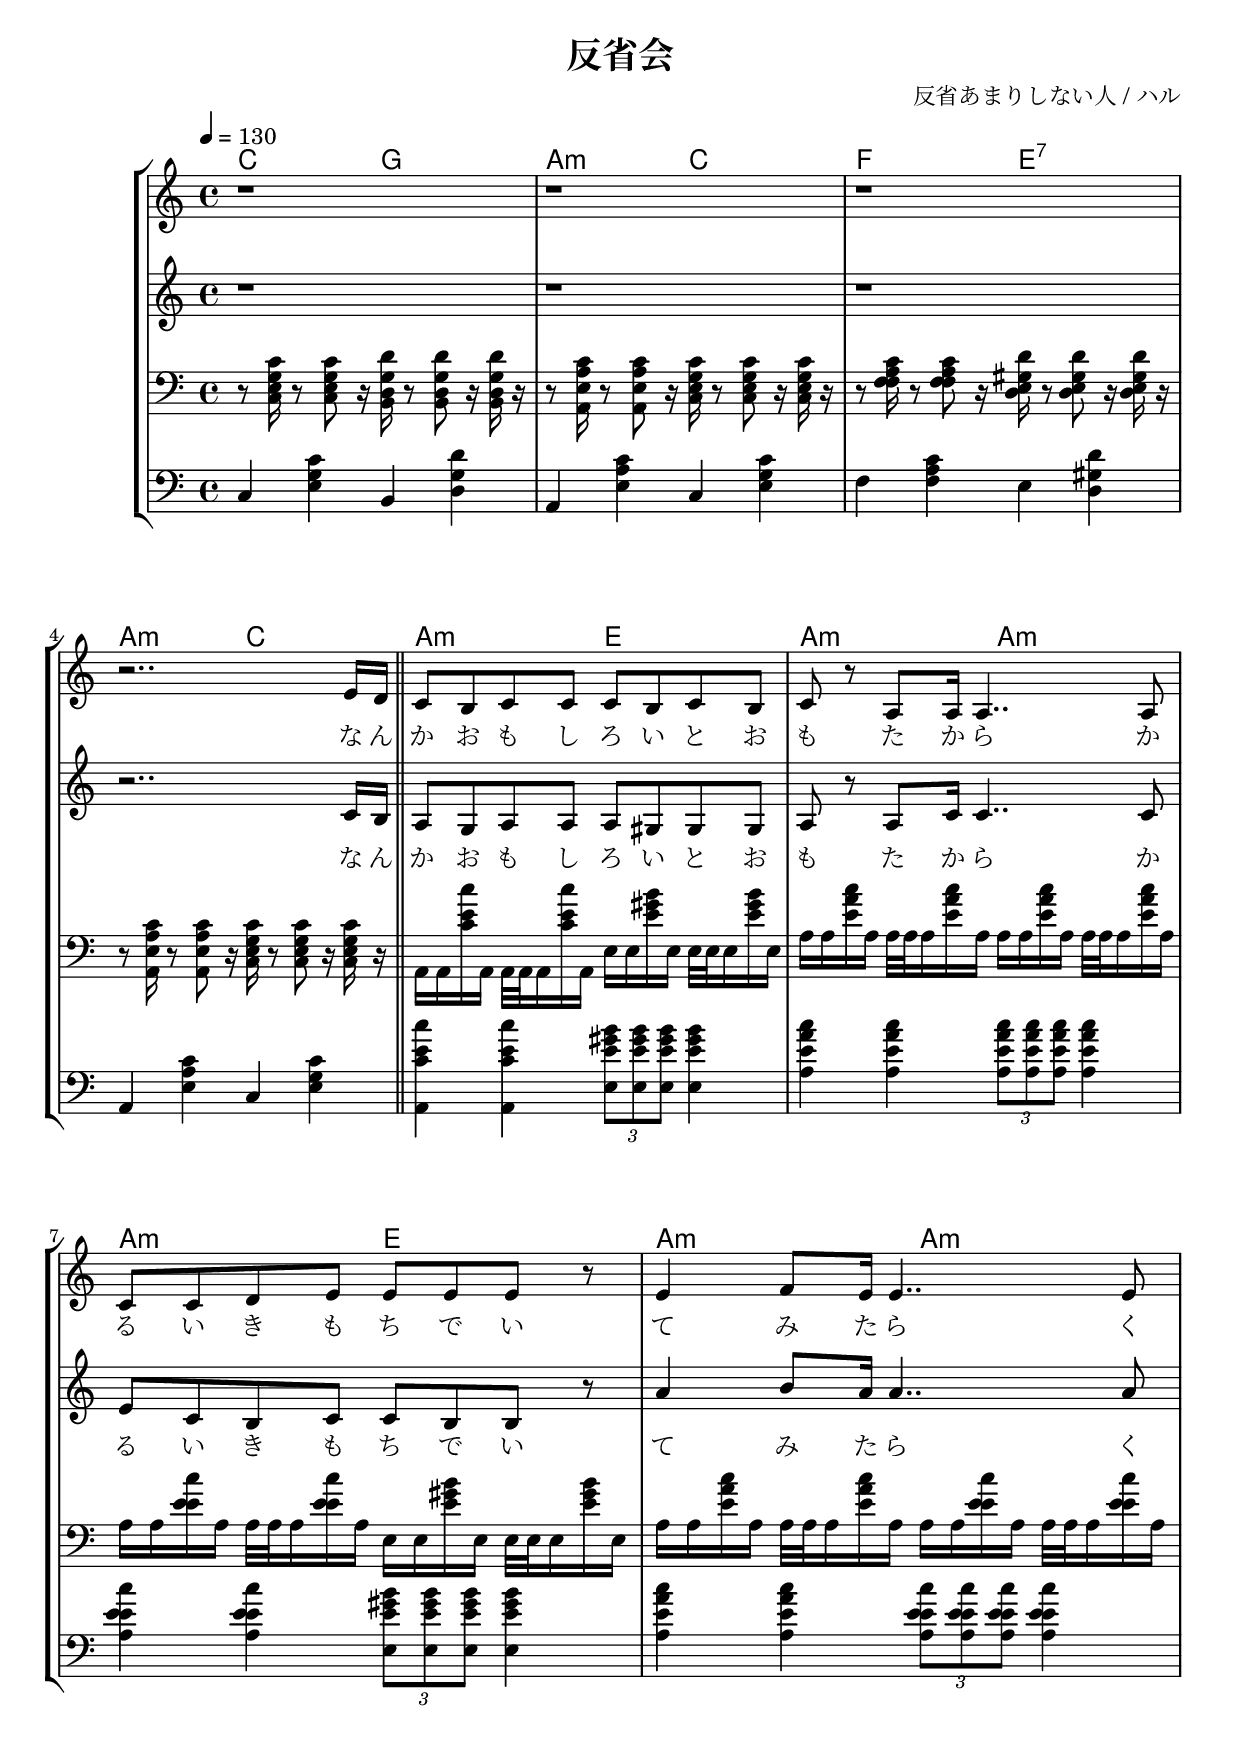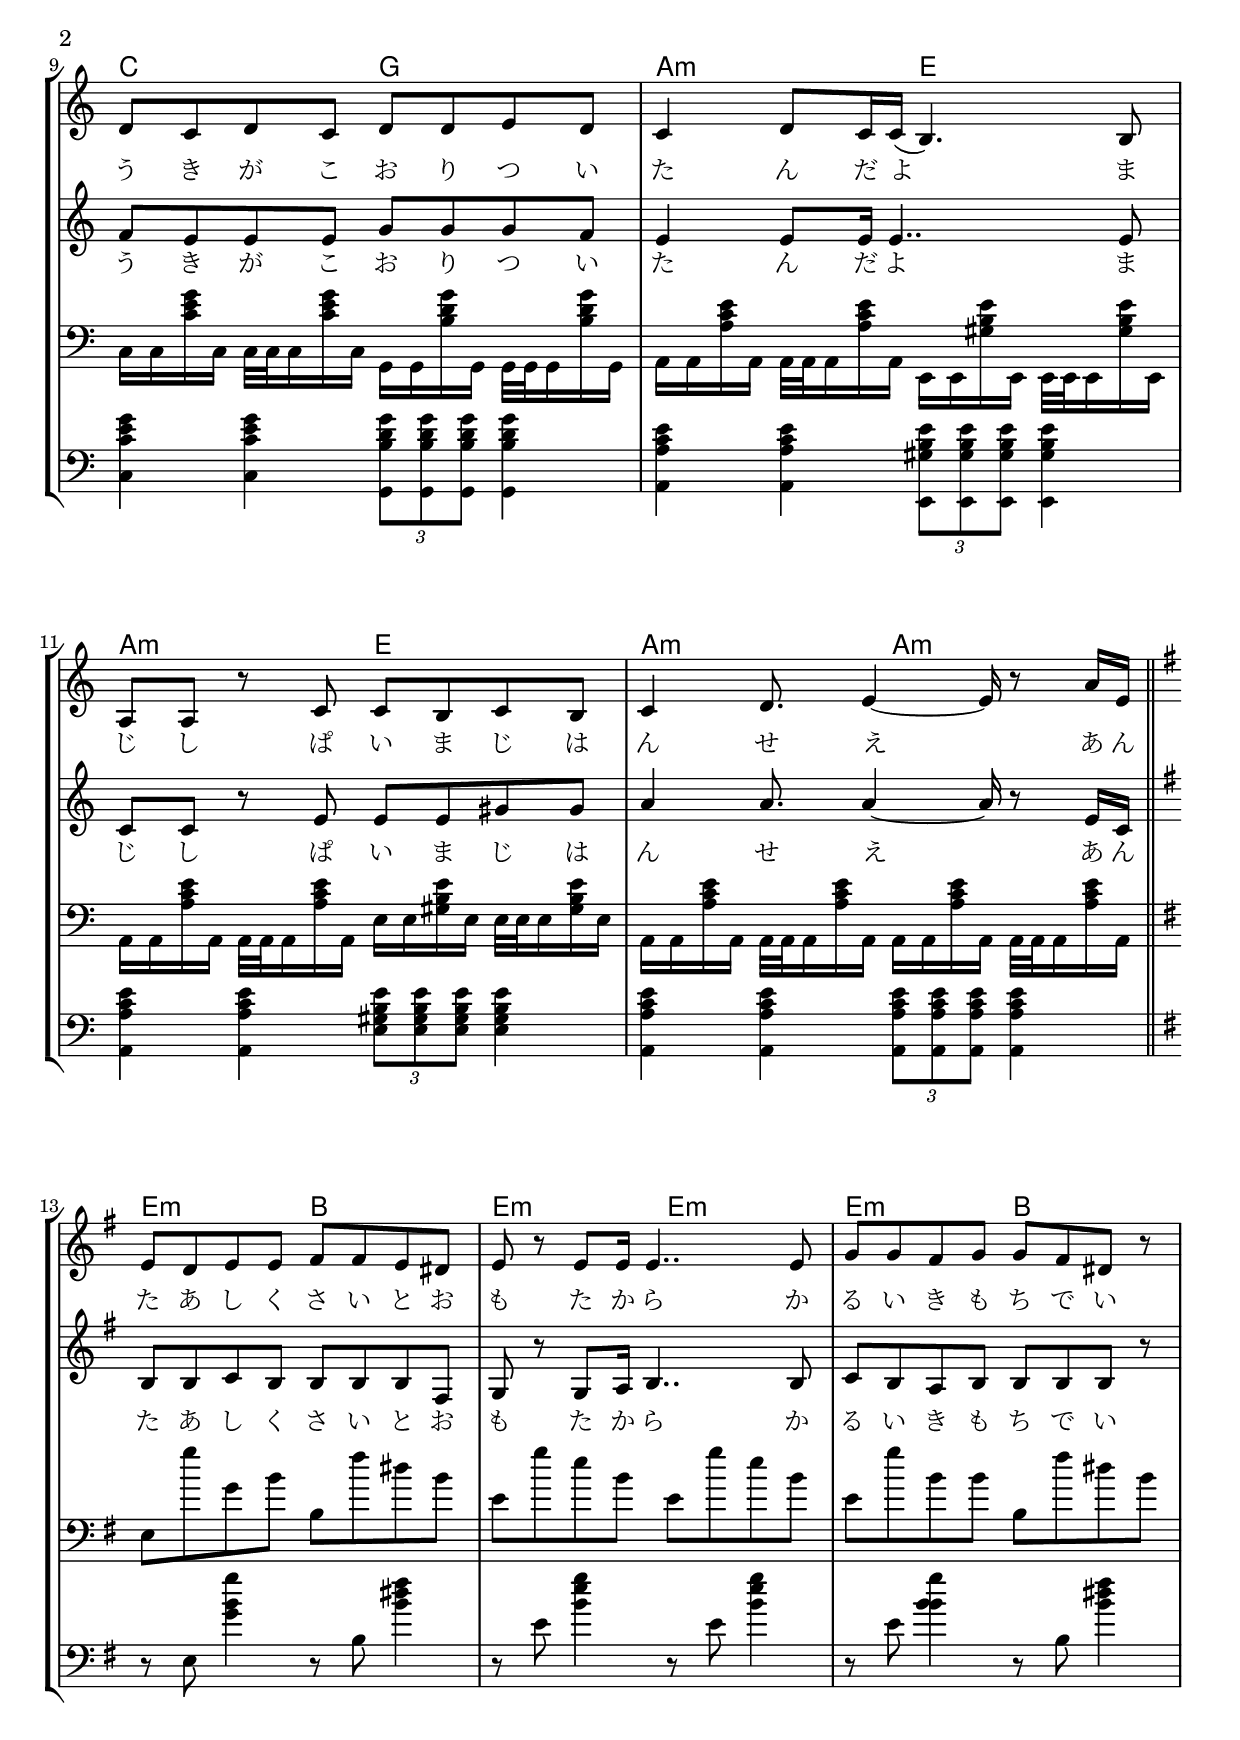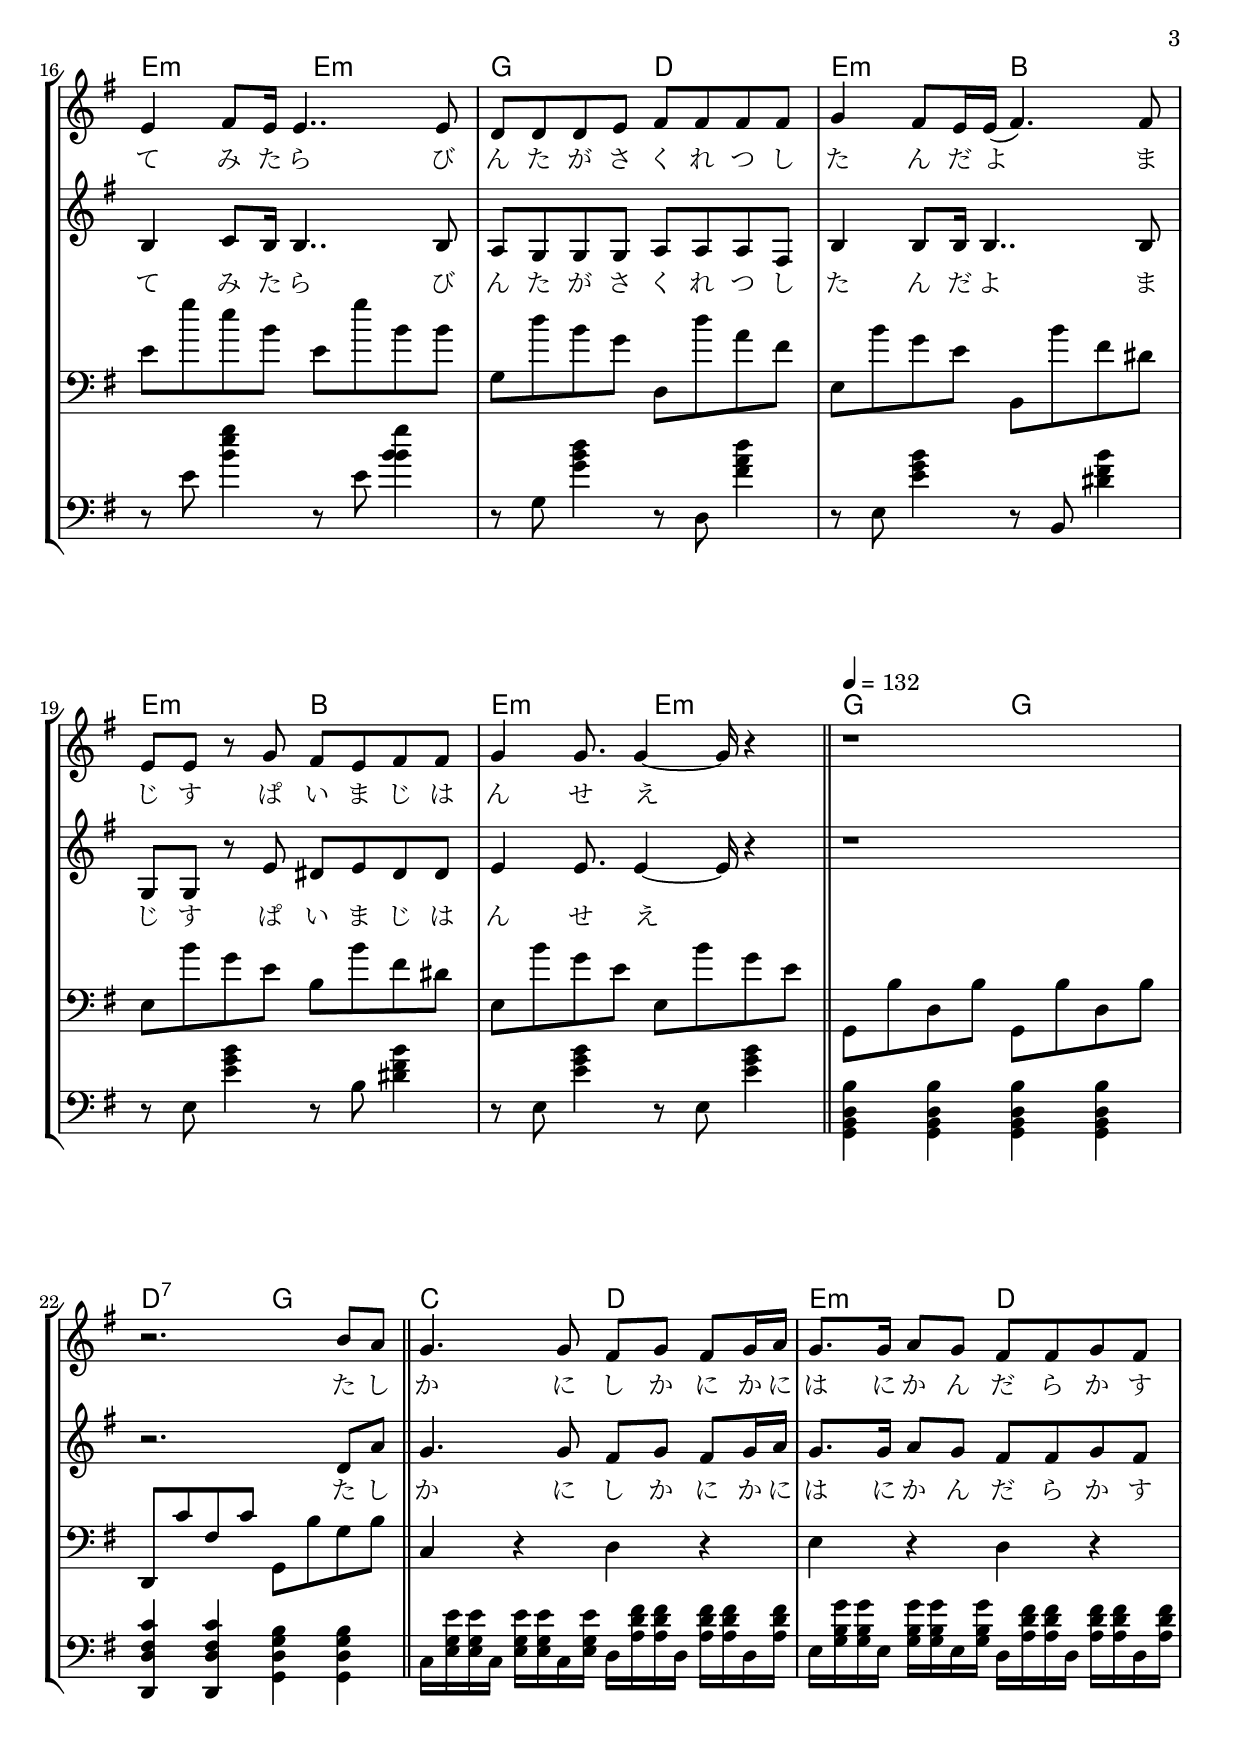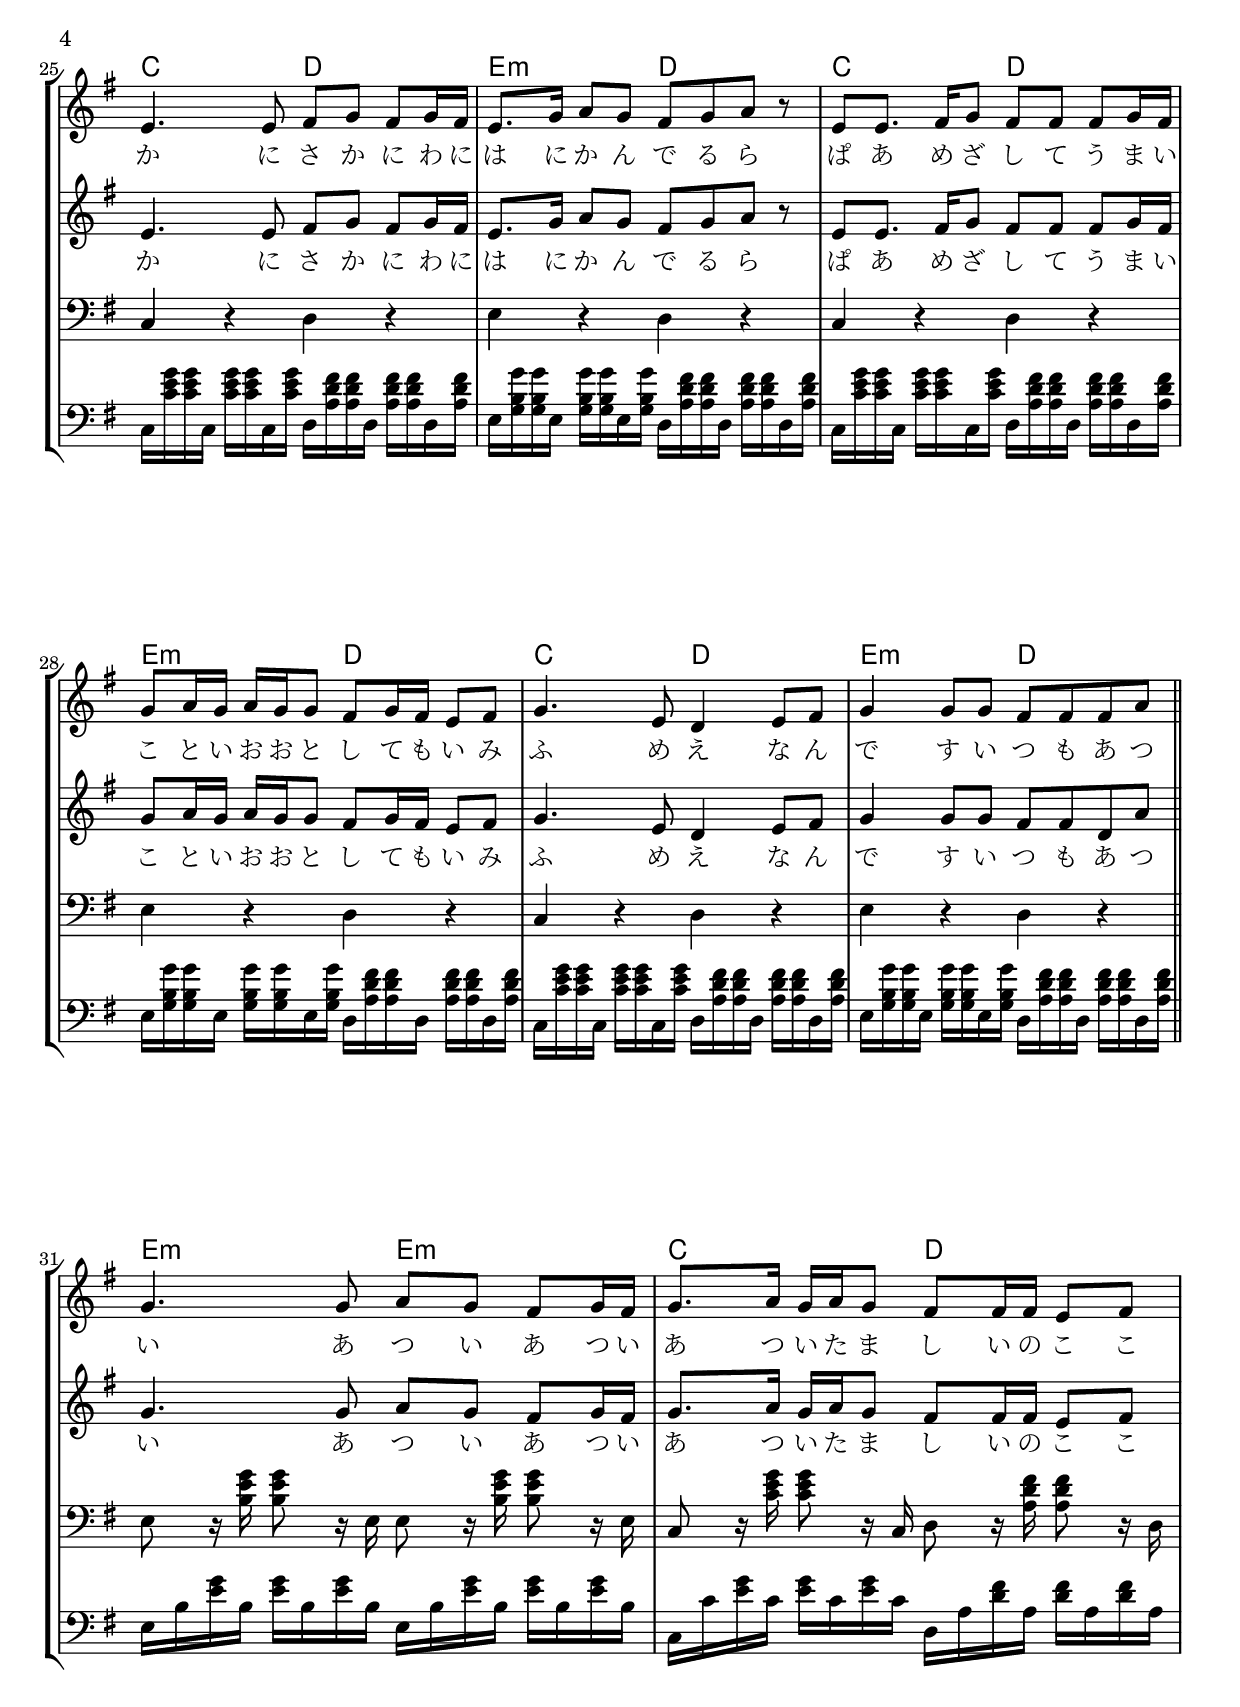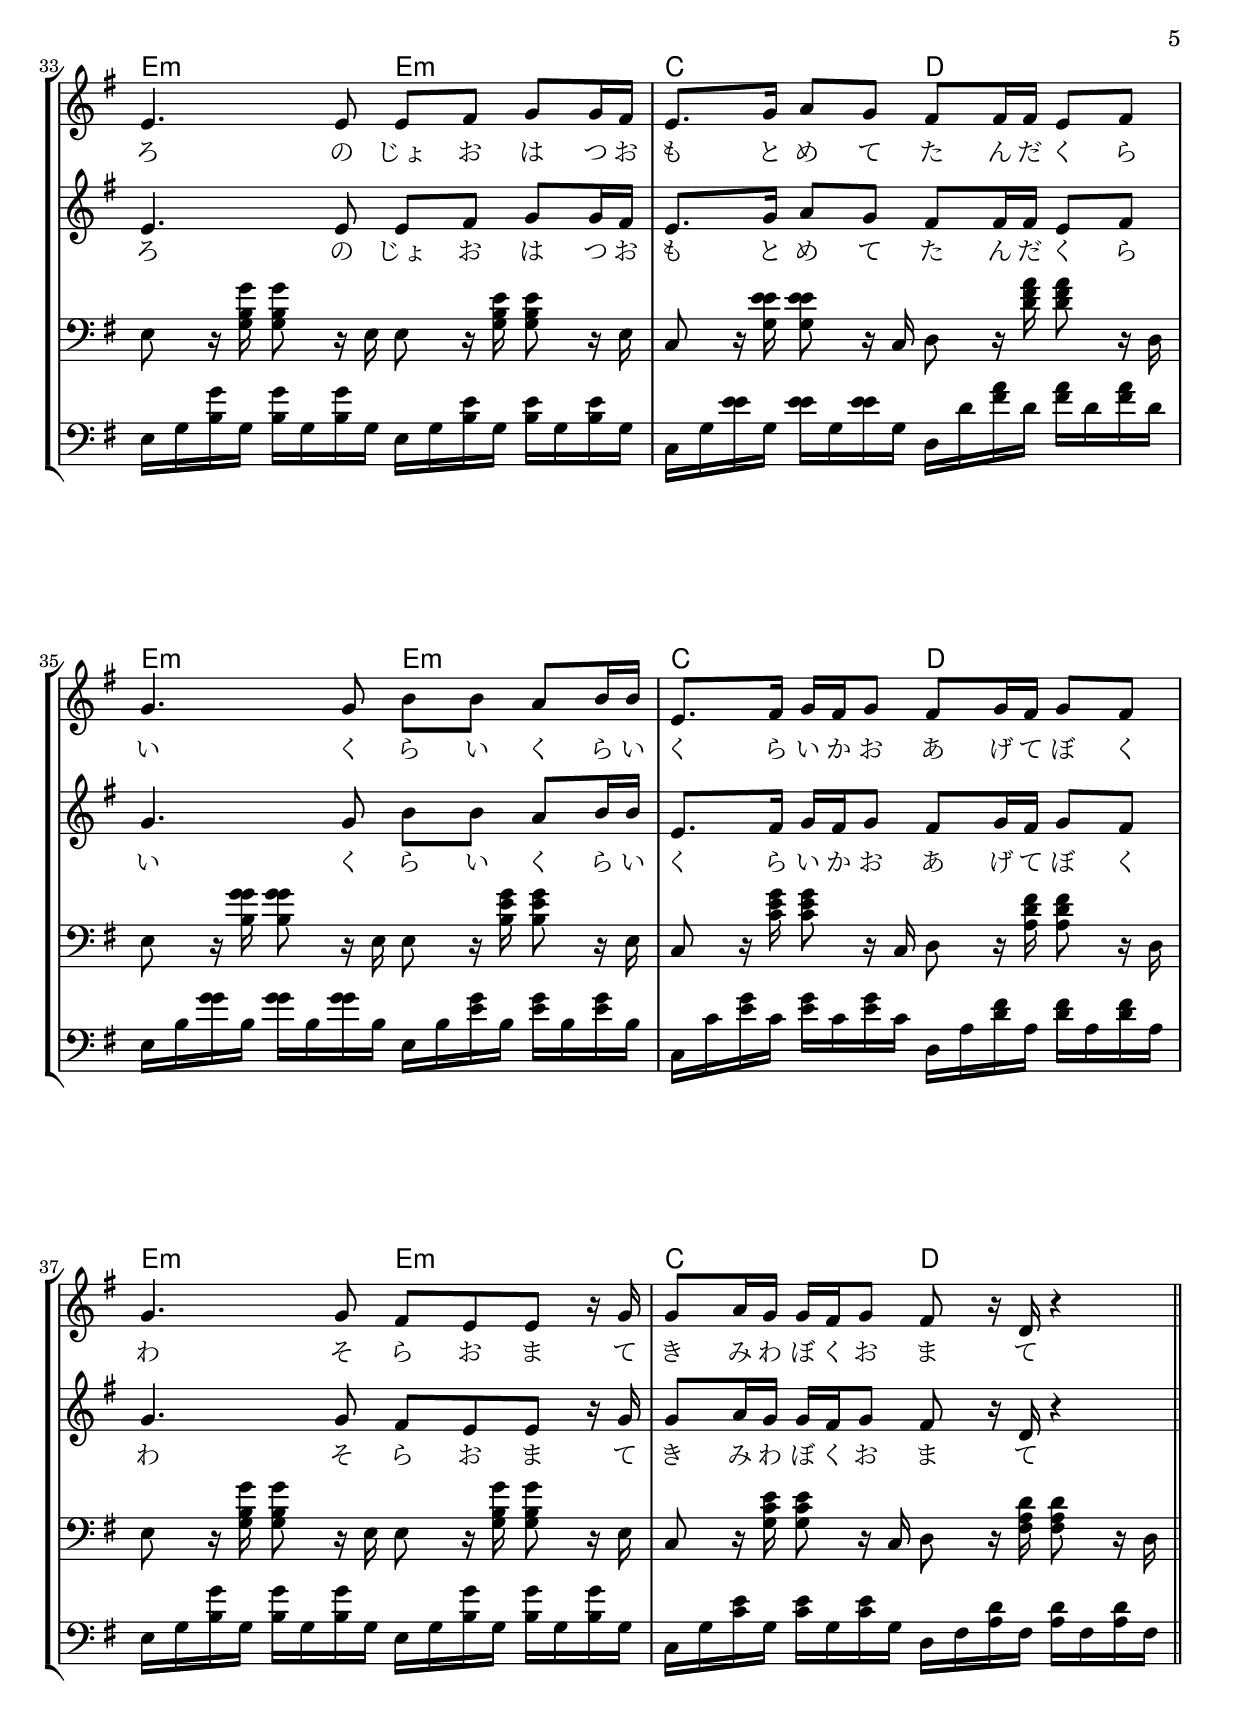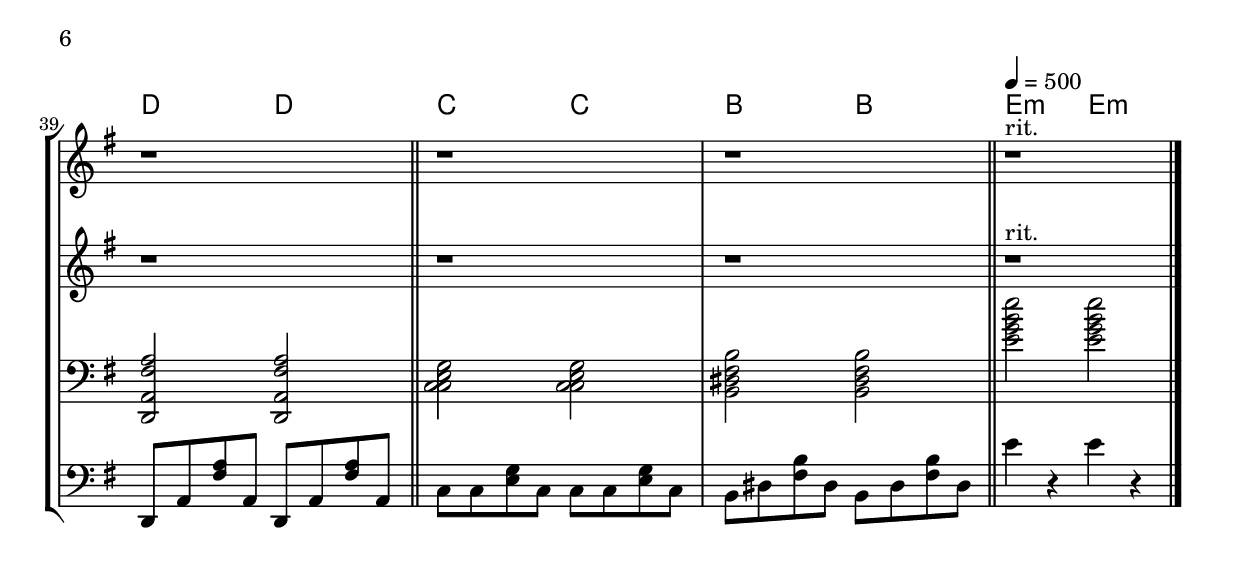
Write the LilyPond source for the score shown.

\version "2.12.1"

\header {
	title = \markup {反省会}
	composer = \markup \center-column {"反省あまりしない人 / ハル"}
}

harmony = \chordmode {
	c2 g a:m c f e:7 a:m c 

	a:m e a:m a:m a:m e a:m a:m c g a:m e a:m e a:m a:m 

	e:m b e:m e:m e:m b e:m e:m g d e:m b e:m b e:m e:m 

	g g d:7 g 

	c d e:m d c d e:m d c d e:m d c d e:m d 

	e:m e:m c d e:m e:m c d e:m e:m c d e:m e:m c d 

	d d 

	c c b b 

	e:m e:m 
}

melody = {
	\key c \major
	\tempo 4 = 130
	r1 | r1 | r1 | r2.. 
	\set Staff.midiInstrument = #"mmi0.38"
	e'16  d'16 
	c'8  b8  c'8  c'8  c'8  b8  c'8  b8 
	c'8  r8  a8  a16  a4..  a8 
	c'8  c'8  d'8  e'8  e'8  e'8  e'8  r8 
	e'4  f'8  e'16  e'4..  e'8 
	d'8  c'8  d'8  c'8  d'8  d'8  e'8  d'8 
	c'4  d'8  c'16  c'16  (b4.)  b8 
	a8  a8  r8  c'8  c'8  b8  c'8  b8 
	c'4  d'8.  e'4~e'16  	r8 	\set Staff.midiInstrument = #"mmi0.38"
	a'16  e'16 
		\key g \major
e'8  d'8  e'8  e'8  fis'8  fis'8  e'8  dis'8 
	e'8  r8  e'8  e'16  e'4..  e'8 
	g'8  g'8  fis'8  g'8  g'8  fis'8  dis'8  r8 
	e'4  fis'8  e'16  e'4..  e'8 
	d'8  d'8  d'8  e'8  fis'8  fis'8  fis'8  fis'8 
	g'4  fis'8  e'16  e'16  (fis'4.)  fis'8 
	e'8  e'8  r8  g'8  fis'8  e'8  fis'8  fis'8 
	g'4  g'8.  g'4~g'16  	r4 	\tempo 4 = 132
	r1 | r2. 
	\set Staff.midiInstrument = #"mmi0.42"
	b'8  a'8 
	g'4.  g'8  fis'8  g'8  fis'8  g'16  a'16 
	g'8.  g'16  a'8  g'8  fis'8  fis'8  g'8  fis'8 
	e'4.  e'8  fis'8  g'8  fis'8  g'16  fis'16 
	e'8.  g'16  a'8  g'8  fis'8  g'8  a'8  r8 
	e'8  e'8.  fis'16  g'8  fis'8  fis'8  fis'8  g'16  fis'16 
	g'8  a'16  g'16  a'16  g'16  g'8  fis'8  g'16  fis'16  e'8  fis'8 
	g'4.  e'8  d'4  e'8  fis'8 
	g'4  g'8  g'8  fis'8  fis'8  	\set Staff.midiInstrument = #"mmi0.38"
	fis'8  a'8 
	g'4.  g'8  a'8  g'8  fis'8  g'16  fis'16 
	g'8.  a'16  g'16  a'16  g'8  fis'8  fis'16  fis'16  e'8  fis'8 
	e'4.  e'8  e'8  fis'8  g'8  g'16  fis'16 
	e'8.  g'16  a'8  g'8  fis'8  fis'16  fis'16  e'8  fis'8 
	g'4.  g'8  b'8  b'8  a'8  b'16  b'16 
	e'8.  fis'16  g'16  fis'16  g'8  fis'8  g'16  fis'16  g'8  fis'8 
	g'4.  g'8  fis'8  e'8  e'8  r16  g'16 
	g'8  a'16  g'16  g'16  fis'16  g'8  fis'8  r16  d'16  	r4 	r1   
	r1 | r1   
	\tempo 4 = 500
	r1^"rit." \bar "|."
}

words = \lyricmode {
	
	な  ん  か  お  も  し  ろ  い  と  お  も  た  か  ら  か  る  い  き  も  ち  で  い  て  み  た  ら  く  う  き  が  こ  お  り  つ  い  た  ん  だ  よ  ま  じ  し  ぱ  い  ま  じ  は  ん  せ  え  
	あ  ん  た  あ  し  く  さ  い  と  お  も  た  か  ら  か  る  い  き  も  ち  で  い  て  み  た  ら  び  ん  た  が  さ  く  れ  つ  し  た  ん  だ  よ  ま  じ  す  ぱ  い  ま  じ  は  ん  せ  え  
	
	た  し  か  に  し  か  に  か  に  は  に  か  ん  だ  ら  か  す  か  に  さ  か  に  わ  に  は  に  か  ん  で  る  ら  ぱ  あ  め  ざ  し  て  う  ま  い  こ  と  い  お  お  と  し  て  も  い  み  ふ  め  え  な  ん  で  す  い  つ  も  
	あ  つ  い  あ  つ  い  あ  つ  い  あ  つ  い  た  ま  し  い  の  こ  こ  ろ  の  じょ  お  は  つ  お  も  と  め  て  た  ん  だ  く  ら  い  く  ら  い  く  ら  い  く  ら  い  か  お  あ  げ  て  ぼ  く  わ  そ  ら  お  ま  て  き  み  わ  ぼ  く  お  ま  て  
	
	
	
}

secondmelody = {
	\key c \major
	\tempo 4 = 130
	r1 | r1 | r1 | r2.. 
	\set Staff.midiInstrument = #"fss0.32"
	c'16  b16 
	a8  g8  a8  a8  a8  gis8  gis8  gis8 
	a8  r8  a8  c'16  c'4..  c'8 
	e'8  c'8  b8  c'8  c'8  b8  b8  r8 
	a'4  b'8  a'16  a'4..  a'8 
	f'8  e'8  e'8  e'8  g'8  g'8  g'8  f'8 
	e'4  e'8  e'16  e'4..  e'8 
	c'8  c'8  r8  e'8  e'8  e'8  gis'8  gis'8 
	a'4  a'8.  a'4~a'16  	r8 	\set Staff.midiInstrument = #"fss0.32"
	e'16  c'16 
		\key g \major
b8  b8  c'8  b8  b8  b8  b8  fis8 
	g8  r8  g8  a16  b4..  b8 
	c'8  b8  a8  b8  b8  b8  b8  r8 
	b4  c'8  b16  b4..  b8 
	a8  g8  g8  g8  a8  a8  a8  fis8 
	b4  b8  b16  b4..  b8 
	g8  g8  r8  e'8  dis'8  e'8  dis'8  dis'8 
	e'4  e'8.  e'4~e'16  	r4 	\tempo 4 = 132
	r1 | r2. 
	\set Staff.midiInstrument = #"fss0.32"
	d'8  a'8 
	g'4.  g'8  fis'8  g'8  fis'8  g'16  a'16 
	g'8.  g'16  a'8  g'8  fis'8  fis'8  g'8  fis'8 
	e'4.  e'8  fis'8  g'8  fis'8  g'16  fis'16 
	e'8.  g'16  a'8  g'8  fis'8  g'8  a'8  r8 
	e'8  e'8.  fis'16  g'8  fis'8  fis'8  fis'8  g'16  fis'16 
	g'8  a'16  g'16  a'16  g'16  g'8  fis'8  g'16  fis'16  e'8  fis'8 
	g'4.  e'8  d'4  e'8  fis'8 
	g'4  g'8  g'8  fis'8  fis'8  	\set Staff.midiInstrument = #"fss0.32"
	d'8  a'8 
	g'4.  g'8  a'8  g'8  fis'8  g'16  fis'16 
	g'8.  a'16  g'16  a'16  g'8  fis'8  fis'16  fis'16  e'8  fis'8 
	e'4.  e'8  e'8  fis'8  g'8  g'16  fis'16 
	e'8.  g'16  a'8  g'8  fis'8  fis'16  fis'16  e'8  fis'8 
	g'4.  g'8  b'8  b'8  a'8  b'16  b'16 
	e'8.  fis'16  g'16  fis'16  g'8  fis'8  g'16  fis'16  g'8  fis'8 
	g'4.  g'8  fis'8  e'8  e'8  r16  g'16 
	g'8  a'16  g'16  g'16  fis'16  g'8  fis'8  r16  d'16  	r4 	r1   
	r1 | r1   
	\tempo 4 = 500
	r1^"rit." \bar "|."
}

secondwords = \lyricmode {
	
	な  ん  か  お  も  し  ろ  い  と  お  も  た  か  ら  か  る  い  き  も  ち  で  い  て  み  た  ら  く  う  き  が  こ  お  り  つ  い  た  ん  だ  よ  ま  じ  し  ぱ  い  ま  じ  は  ん  せ  え  
	あ  ん  た  あ  し  く  さ  い  と  お  も  た  か  ら  か  る  い  き  も  ち  で  い  て  み  た  ら  び  ん  た  が  さ  く  れ  つ  し  た  ん  だ  よ  ま  じ  す  ぱ  い  ま  じ  は  ん  せ  え  
	
	た  し  か  に  し  か  に  か  に  は  に  か  ん  だ  ら  か  す  か  に  さ  か  に  わ  に  は  に  か  ん  で  る  ら  ぱ  あ  め  ざ  し  て  う  ま  い  こ  と  い  お  お  と  し  て  も  い  み  ふ  め  え  な  ん  で  す  い  つ  も  
	あ  つ  い  あ  つ  い  あ  つ  い  あ  つ  い  た  ま  し  い  の  こ  こ  ろ  の  じょ  お  は  つ  お  も  と  め  て  た  ん  だ  く  ら  い  く  ら  い  く  ら  い  く  ら  い  か  お  あ  げ  て  ぼ  く  わ  そ  ら  お  ま  て  き  み  わ  ぼ  く  お  ま  て  
	
	
	
}

tempochange = {
	\tempo 4 = 130
	r1 | r1 | r1 | r1 \bar "||"
	\tempo 4 = 130
	r1 | r1 | r1 | r1 | r1 | r1 | r1 | r1 \bar "||"
	\tempo 4 = 130
	r1 | r1 | r1 | r1 | r1 | r1 | r1 | r1 \bar "||"
	\tempo 4 = 132
	r1 | r1 \bar "||"
	\tempo 4 = 132
	r1 | r1 | r1 | r1 | r1 | r1 | r1 | r1 \bar "||"
	\tempo 4 = 132
	r1 | r1 | r1 | r1 | r1 | r1 | r1 | r1 \bar "||"
	\tempo 4 = 132
	r1 \bar "||"
	\tempo 4 = 132
	r1 | r1 \bar "||"
	\tempo 4 = 500
	\tempo 4 = 375 r2 \tempo 4 = 333 r2 \bar "|."
}

mainacc = {
	\clef bass
	\set Staff.midiInstrument = #"Harpsichord"
	\key c \major
	\tempo 4 = 130
	r8 <c e g c'>16 r8 <c e g c'>8 r16
	<b, d g d'>16 r8      <b, d g d'>8 r16 <b, d g d'>16 r16
	r8 <a, e a c'>16 r8 <a, e a c'>8 r16
	<c e g c'>16 r8      <c e g c'>8 r16 <c e g c'>16 r16
	r8 <f f a c'>16 r8 <f f a c'>8 r16
	<e d gis d'>16 r8      <e d gis d'>8 r16 <e d gis d'>16 r16
	r8 <a, e a c'>16 r8 <a, e a c'>8 r16
	<c e g c'>16 r8      <c e g c'>8 r16 <c e g c'>16 r16
	\bar "||"

	\set Staff.midiInstrument = #"Acoustic grand"
	a,16 a,16 <e' c' c''>16 a,16   a,32 a,32 a,16 <e' c' c''>16 a,16
	e16 e16 <e' gis' b'>16 e16   e32 e32 e16 <e' gis' b'>16 e16
	a16 a16 <e' a' c''>16 a16   a32 a32 a16 <e' a' c''>16 a16
	a16 a16 <e' a' c''>16 a16   a32 a32 a16 <e' a' c''>16 a16
	a16 a16 <e' e' c''>16 a16   a32 a32 a16 <e' e' c''>16 a16
	e16 e16 <e' gis' b'>16 e16   e32 e32 e16 <e' gis' b'>16 e16
	a16 a16 <e' a' c''>16 a16   a32 a32 a16 <e' a' c''>16 a16
	a16 a16 <e' e' c''>16 a16   a32 a32 a16 <e' e' c''>16 a16
	c16 c16 <c' e' g'>16 c16   c32 c32 c16 <c' e' g'>16 c16
	g,16 g,16 <b d' g'>16 g,16   g,32 g,32 g,16 <b d' g'>16 g,16
	a,16 a,16 <a c' e'>16 a,16   a,32 a,32 a,16 <a c' e'>16 a,16
	e,16 e,16 <gis b e'>16 e,16   e,32 e,32 e,16 <gis b e'>16 e,16
	a,16 a,16 <a c' e'>16 a,16   a,32 a,32 a,16 <a c' e'>16 a,16
	e16 e16 <gis b e'>16 e16   e32 e32 e16 <gis b e'>16 e16
	a,16 a,16 <a c' e'>16 a,16   a,32 a,32 a,16 <a c' e'>16 a,16
	a,16 a,16 <a c' e'>16 a,16   a,32 a,32 a,16 <a c' e'>16 a,16
	\bar "||"

	\set Staff.midiInstrument = #"Acoustic Guitar (steel)"
	\key g \major
	e8 g'' g' b'
	b8 fis'' dis'' b'
	e'8 g'' e'' b'
	e'8 g'' e'' b'
	e'8 g'' b' b'
	b8 fis'' dis'' b'
	e'8 g'' e'' b'
	e'8 g'' b' b'
	g8 d'' b' g'
	d8 d'' a' fis'
	e8 b' g' e'
	b,8 b' fis' dis'
	e8 b' g' e'
	b8 b' fis' dis'
	e8 b' g' e'
	e8 b' g' e'
	\bar "||"

	\set Staff.midiInstrument = #"Electric Guitar (jazz)"
	\tempo 4 = 132
	g,8 b d b
	g,8 b d b
	d,8 c' fis c'
	g,8 b g b
	\bar "||"

	\set Staff.midiInstrument = #"Drawbar Organ"
	c4 r4
	d4 r4
	e4 r4
	d4 r4
	c4 r4
	d4 r4
	e4 r4
	d4 r4
	c4 r4
	d4 r4
	e4 r4
	d4 r4
	c4 r4
	d4 r4
	e4 r4
	d4 r4
	\bar "||"

	\set Staff.midiInstrument = #"Rock Organ"
	e8 r16 <b e' g'>16 <b e' g'>8 r16 e16
	e8 r16 <b e' g'>16 <b e' g'>8 r16 e16
	c8 r16 <c' e' g'>16 <c' e' g'>8 r16 c16
	d8 r16 <a d' fis'>16 <a d' fis'>8 r16 d16
	e8 r16 <g b g'>16 <g b g'>8 r16 e16
	e8 r16 <g b e'>16 <g b e'>8 r16 e16
	c8 r16 <g e' e'>16 <g e' e'>8 r16 c16
	d8 r16 <d' fis' a'>16 <d' fis' a'>8 r16 d16
	e8 r16 <b g' g'>16 <b g' g'>8 r16 e16
	e8 r16 <b e' g'>16 <b e' g'>8 r16 e16
	c8 r16 <c' e' g'>16 <c' e' g'>8 r16 c16
	d8 r16 <a d' fis'>16 <a d' fis'>8 r16 d16
	e8 r16 <g b g'>16 <g b g'>8 r16 e16
	e8 r16 <g b g'>16 <g b g'>8 r16 e16
	c8 r16 <g c' e'>16 <g c' e'>8 r16 c16
	d8 r16 <fis a d'>16 <fis a d'>8 r16 d16
	\bar "||"

	\set Staff.midiInstrument = #"Dulcimer"
	<d, a, fis a>2
	<d, a, fis a>2
	\bar "||"

	\set Staff.midiInstrument = #"Dulcimer"
	<c c e g>2
	<c c e g>2
	<b, dis fis b>2
	<b, dis fis b>2
	\bar "||"

	\set Staff.midiInstrument = #"FX 2 (soundtrack)"
	\tempo 4 = 500
	<e' g' b' e''>2
	<e' g' b' e''>2
	\bar "|."
}

subacc = {
	\clef bass
	\set Staff.midiInstrument = #"Tinkle Bell"
	\key c \major
	\tempo 4 = 130
	c4 <e g c'>4
	b,4 <d g d'>4
	a,4 <e a c'>4
	c4 <e g c'>4
	f4 <f a c'>4
	e4 <d gis d'>4
	a,4 <e a c'>4
	c4 <e g c'>4
	\bar "||"

	\set Staff.midiInstrument = #"Bright Acoustic"
	<a, e' c' c''>4 <a, e' c' c''>4
	\tuplet 3/2 { <e e' gis' b'>8 <e e' gis' b'>8 <e e' gis' b'>8 } <e e' gis' b'>4
	<a e' a' c''>4 <a e' a' c''>4
	\tuplet 3/2 { <a e' a' c''>8 <a e' a' c''>8 <a e' a' c''>8 } <a e' a' c''>4
	<a e' e' c''>4 <a e' e' c''>4
	\tuplet 3/2 { <e e' gis' b'>8 <e e' gis' b'>8 <e e' gis' b'>8 } <e e' gis' b'>4
	<a e' a' c''>4 <a e' a' c''>4
	\tuplet 3/2 { <a e' e' c''>8 <a e' e' c''>8 <a e' e' c''>8 } <a e' e' c''>4
	<c c' e' g'>4 <c c' e' g'>4
	\tuplet 3/2 { <g, b d' g'>8 <g, b d' g'>8 <g, b d' g'>8 } <g, b d' g'>4
	<a, a c' e'>4 <a, a c' e'>4
	\tuplet 3/2 { <e, gis b e'>8 <e, gis b e'>8 <e, gis b e'>8 } <e, gis b e'>4
	<a, a c' e'>4 <a, a c' e'>4
	\tuplet 3/2 { <e gis b e'>8 <e gis b e'>8 <e gis b e'>8 } <e gis b e'>4
	<a, a c' e'>4 <a, a c' e'>4
	\tuplet 3/2 { <a, a c' e'>8 <a, a c' e'>8 <a, a c' e'>8 } <a, a c' e'>4
	\bar "||"

	\set Staff.midiInstrument = #"Electric Guitar (muted)"
	\key g \major
	r8 e <b' g' g''>4
	r8 b <b' dis'' fis''>4
	r8 e' <b' e'' g''>4
	r8 e' <b' e'' g''>4
	r8 e' <b' b' g''>4
	r8 b <b' dis'' fis''>4
	r8 e' <b' e'' g''>4
	r8 e' <b' b' g''>4
	r8 g <g' b' d''>4
	r8 d <fis' a' d''>4
	r8 e <e' g' b'>4
	r8 b, <dis' fis' b'>4
	r8 e <e' g' b'>4
	r8 b <dis' fis' b'>4
	r8 e <e' g' b'>4
	r8 e <e' g' b'>4
	\bar "||"

	\set Staff.midiInstrument = #"Vibraphone"
	\tempo 4 = 132
	<g, b, d b>4 <g, b, d b>4
	<g, b, d b>4 <g, b, d b>4
	<d, d fis c'>4 <d, d fis c'>4
	<g, d g b>4 <g, d g b>4
	\bar "||"

	\set Staff.midiInstrument = #"Banjo"
	c16 <e g e'>16 <e g e'>16 c16   <e g e'>16 <e g e'>16 c16 <e g e'>16
	d16 <a d' fis'>16 <a d' fis'>16 d16   <a d' fis'>16 <a d' fis'>16 d16 <a d' fis'>16
	e16 <g b g'>16 <g b g'>16 e16   <g b g'>16 <g b g'>16 e16 <g b g'>16
	d16 <a d' fis'>16 <a d' fis'>16 d16   <a d' fis'>16 <a d' fis'>16 d16 <a d' fis'>16
	c16 <c' e' g'>16 <c' e' g'>16 c16   <c' e' g'>16 <c' e' g'>16 c16 <c' e' g'>16
	d16 <a d' fis'>16 <a d' fis'>16 d16   <a d' fis'>16 <a d' fis'>16 d16 <a d' fis'>16
	e16 <g b g'>16 <g b g'>16 e16   <g b g'>16 <g b g'>16 e16 <g b g'>16
	d16 <a d' fis'>16 <a d' fis'>16 d16   <a d' fis'>16 <a d' fis'>16 d16 <a d' fis'>16
	c16 <c' e' g'>16 <c' e' g'>16 c16   <c' e' g'>16 <c' e' g'>16 c16 <c' e' g'>16
	d16 <a d' fis'>16 <a d' fis'>16 d16   <a d' fis'>16 <a d' fis'>16 d16 <a d' fis'>16
	e16 <g b g'>16 <g b g'>16 e16   <g b g'>16 <g b g'>16 e16 <g b g'>16
	d16 <a d' fis'>16 <a d' fis'>16 d16   <a d' fis'>16 <a d' fis'>16 d16 <a d' fis'>16
	c16 <c' e' g'>16 <c' e' g'>16 c16   <c' e' g'>16 <c' e' g'>16 c16 <c' e' g'>16
	d16 <a d' fis'>16 <a d' fis'>16 d16   <a d' fis'>16 <a d' fis'>16 d16 <a d' fis'>16
	e16 <g b g'>16 <g b g'>16 e16   <g b g'>16 <g b g'>16 e16 <g b g'>16
	d16 <a d' fis'>16 <a d' fis'>16 d16   <a d' fis'>16 <a d' fis'>16 d16 <a d' fis'>16
	\bar "||"

	\set Staff.midiInstrument = #"Acoustic Guitar (nylon)"
	e16 b <e' g'> b <e' g'> b <e' g'> b
	e16 b <e' g'> b <e' g'> b <e' g'> b
	c16 c' <e' g'> c' <e' g'> c' <e' g'> c'
	d16 a <d' fis'> a <d' fis'> a <d' fis'> a
	e16 g <b g'> g <b g'> g <b g'> g
	e16 g <b e'> g <b e'> g <b e'> g
	c16 g <e' e'> g <e' e'> g <e' e'> g
	d16 d' <fis' a'> d' <fis' a'> d' <fis' a'> d'
	e16 b <g' g'> b <g' g'> b <g' g'> b
	e16 b <e' g'> b <e' g'> b <e' g'> b
	c16 c' <e' g'> c' <e' g'> c' <e' g'> c'
	d16 a <d' fis'> a <d' fis'> a <d' fis'> a
	e16 g <b g'> g <b g'> g <b g'> g
	e16 g <b g'> g <b g'> g <b g'> g
	c16 g <c' e'> g <c' e'> g <c' e'> g
	d16 fis <a d'> fis <a d'> fis <a d'> fis
	\bar "||"

	\set Staff.midiInstrument = #"orchestral strings"
	d,8 a, <fis a> a,
	d,8 a, <fis a> a,
	\bar "||"

	\set Staff.midiInstrument = #"orchestral strings"
	c8 c <e g> c
	c8 c <e g> c
	b,8 dis <fis b> dis
	b,8 dis <fis b> dis
	\bar "||"

	\set Staff.midiInstrument = #"Orchestra Hit"
	\tempo 4 = 500
	e'4 r4
	e'4 r4
	\bar "|."
}

percA = {
	\drummode {
	hh8 hh8 hh8 hh8 hh8 hh8 hh8 hh8  |hh8 hh8 hh8 hh8 hh4 hh8 hh8  |hh8 hh8 hh8 hh8 hh8 hh8 hh8 hh8  |r8 hh2. r8  \bar "||"
	r1  |r2. hho4  |r1  |r2. hho4  |r1  |r2. hho4  |r1  |r2. hho4  \bar "||"
	r1  |r1  |r1  |r1  |r1  |r1  |r1  |r2 r8 hho4 hho8  \bar "||"
	r8 hh4 hh4 hh4 hh8  |r8 hh4 hh4 hh8 hh16 hh16 hh16 hh16  \bar "||"
	hh8 hh8 hh8 hh8 hh8 hh8 hh8 hh8  |hh8 hh8 hh8 hh8 hh8 hh8 hh8 hh8  |hh8 hh8 hh8 hh8 hh8 hh8 hh8 hh8  |hh8 hh8 hh8 hh8 hh8 hh8 hh8 hh8  |hh8 hh8 hh8 hh8 hh8 hh8 hh8 hh8  |hh8 hh8 hh8 hh8 hh8 hh8 hh8 hh8  |hh8 hh8 hh8 hh8 hh8 hh8 hh8 hh8  |hh8 hh8 hh8 hh8 hh8 hh8 hh4  \bar "||"
	r8 cymr8 cymr8 cymr8 cymr8 cymr8 cymr8 cymr8  |cymr8 cymr8 cymr8 cymr8 cymr8 cymr8 cymr8 cymr8  |cymr8 cymr8 cymr8 cymr8 cymr8 cymr8 cymr8 cymr8  |cymr8 cymr8 cymr8 cymr8 cymr8 cymr8 cymr8 cymr8  |r8 cymr8 cymr8 cymr8 cymr8 cymr8 cymr8 cymr8  |cymr8 cymr8 cymr8 cymr8 cymr8 cymr8 cymr8 cymr8  |cymr8 cymr8 cymr8 cymr8 cymr8 cymr8 cymr8 cymr8  |cymr8 cymr8 cymr4 cymr8 cymr4.  \bar "||"
	hh4 hh4 hh4 hh4  \bar "||"
	hh4 hh4 hh4 hh4  |hh4 hh4 hh4 hh4  \bar "||"
	r1 \bar "|."
	}
}

percB = {
	\drummode {
	r4 sn8. sn8 sn8. sn8. sn16  |r4 sn8. sn8 sn8. sn4  |r4 sn8. sn8 sn8. sn8. sn16  |r4 sn2 sn4  \bar "||"
	r16 hhp16 hhp8 hhp16 hhp8 hhp2 r16  |r16 hhp16 hhp8 hhp16 hhp8 hhp2 r16  |r16 hhp16 hhp8 hhp16 hhp8 hhp2 r16  |r16 hhp16 hhp8 hhp16 hhp8 hhp2 r16  |r16 hhp16 hhp8 hhp16 hhp8 hhp2 r16  |r16 hhp16 hhp8 hhp16 hhp8 hhp2 r16  |r16 hhp16 hhp8 hhp16 hhp8 hhp2 r16  |r16 hhp16 hhp8 hhp16 hhp8 hhp2 hhp16  \bar "||"
	r4. hhp2 hhp8  |r4. hhp2 hhp8  |r4. hhp2 hhp8  |r4. hhp2 hhp8  |r4. hhp2 hhp8  |r4. hhp2 hhp8  |r4. hhp2 hhp8  |hhp4 hhp4 hhp4 hhp4  \bar "||"
	r8 sn4 sn4 sn4 sn8  |r8 sn4 sn4 sn8 sn16 sn16 sn16 sn16  \bar "||"
	bd4. bd8 bd4. bd8  |bd4. bd8 bd4. bd8  |bd4. bd8 bd4. bd8  |bd4. bd8 bd4. bd8  |bd4. bd8 bd4. bd8  |bd4. bd8 bd4. bd8  |bd4. bd8 bd4. bd8  |bd4. bd8 bd2  \bar "||"
	r4 sn8 sn4. sn4  |r4 sn8 sn4. sn4  |r4 sn8 sn4. sn4  |r4 sn8 sn4. sn4  |r4 sn8 sn4. sn4  |r4 sn8 sn4. sn4  |r4 sn8 sn4. sn4  |r8 sn8 sn4 sn8 sn8 sn16 sn16 sn16 sn16  \bar "||"
	r8 ss4 ss4 ss4 ss8  \bar "||"
	r8 ss4 ss4 ss4 ss8  |r8 ss4 ss8 ss8. ss8. ss8  \bar "||"
	r1 \bar "|."
	}
}

percC = {
	\drummode {
	bd8 bd4 bd2 bd8  |bd8 bd2 bd4.  |bd8 bd4 bd2 bd8  |bd8 bd4. bd4. bd8  \bar "||"
	hh8. hh8. hh2 r8  |hh8. hh8. hh2 hh8  |hh8. hh8. hh2 r8  |hh8. hh8. hh2 hh8  |hh8. hh8. hh2 r8  |hh8. hh8. hh2 hh8  |hh8. hh8. hh2 r8  |hh8. hh8. hh4 hh4 hh8  \bar "||"
	hh4 hh4 hh4 hh4  |hh4 hh4 hh4 hh4  |hh4 hh4 hh4 hh4  |hh4 hh4 hh4 hh4  |hh4 hh4 hh4 hh4  |hh4 hh4 hh4 hh4  |hh4 hh4 hh4 hh4  |r4. hh2 r8  \bar "||"
	bd16 bd4. r16 bd16 bd8. bd4  |r1  \bar "||"
	r8 ss4 ss8 ss4. ss8  |r8 ss4 ss8 ss2  |r8 ss4 ss8 ss4. ss8  |r8 ss4 ss8 ss4. ss8  |r8 ss4 ss8 ss4. ss8  |r8 ss4 ss8 ss2  |r8 ss4 ss8 ss4. ss8  |r8 ss4 ss8 ss2  \bar "||"
	bd4 bd4 bd4 bd4  |bd4 bd4 bd8 bd8 bd4  |bd4 bd4 bd4 bd4  |bd4 bd4 bd8 bd8 bd4  |bd4 bd4 bd4 bd4  |bd4 bd4 bd8 bd8 bd4  |bd4 bd4 bd4 bd4  |bd4. bd8 bd4 bd8 bd8  \bar "||"
	r8 hhp4 hhp4 hhp4 hhp8  \bar "||"
	r8 hhp4 hhp4 hhp4 hhp8  |r8 hhp4 hhp4 hhp4 hhp8  \bar "||"
	r1 \bar "|."
	}
}

percD = {
	\drummode {
	r1  |r2 r8 hho4.  |r1  |r4. r16 hho2 r16  \bar "||"
	r2 ss2  |r2 ss2  |r2 ss2  |r2 ss2  |r2 ss2  |r2 ss2  |r2 ss2  |r2 ss2  \bar "||"
	bd2. r8 bd8  |bd8. bd8. bd2 bd8  |bd2. r8 bd8  |bd8. bd8. bd2 bd8  |bd2. r8 bd8  |bd8. bd8. bd2 bd8  |bd2. r8 bd8  |bd8. bd4. r16 bd4 bd8  \bar "||"
	r2 r16 cymc16 cymc4.  |r4 cymc16 cymc2 cymc8.  \bar "||"
	r8 hhp2 r8 hhp4  |r8 hhp2 r8 hhp4  |r8 hhp2 r8 hhp4  |r8 hhp2 r8 hhp4  |r8 hhp2 r8 hhp4  |r8 hhp2 r8 hhp4  |r8 hhp2 r8 hhp4  |r8 hhp2 r8 hhp4  \bar "||"
	cymc1  |r1 |r1 |r1 |cymc1  |r1 |r1 |r1 \bar "||"
	bd2 bd4. r16 bd16  \bar "||"
	bd2 bd4. r16 bd16  |bd4 bd4 bd4 bd8. bd16  \bar "||"
	r1 \bar "|."
	}
}

percE = {
	\drummode {
	r1 |r1 |r1 |cymc1  \bar "||"
	bd2 r8 bd4 bd8  |bd4. bd4 bd4 bd8  |bd2 r8 bd4 bd8  |bd4. bd4 bd4 bd8  |bd2 r8 bd4 bd8  |bd4. bd4 bd4 bd8  |bd2 r8 bd4 bd8  |bd4. bd4 bd4.  \bar "||"
	r1 | r1 | r1 | r1 | r1 | r1 | r1 | r1 \bar "||"
	r1  |tomfh16 tomfh2. r8.  \bar "||"
	r1  |r1  |r1  |r2 r8 cymr8 cymr4  |r1  |r1  |r1  |r2 r8 cymr8 cymr4  \bar "||"
	r1 |r1 |r1 |r1 |r1 |r1 |r1 |r4 r16 hhp8 hhp2 r16  \bar "||"
	r1 \bar "||"
	r1 | r1 \bar "||"
	r1 \bar "|."
	}
}

percF = {
	\drummode {
	r1 |r1 |r1 |r4 r16 tommh16 tommh4. tommh4  \bar "||"
	r1 | r1 | r1 | r1 | r1 | r1 | r1 | r1 \bar "||"
	r1 | r1 | r1 | r1 | r1 | r1 | r1 | r1 \bar "||"
	r2 r8 rb4 rb8  |r1  \bar "||"
	r1 | r1 | r1 | r1 | r1 | r1 | r1 | r1 \bar "||"
	r1 |r1 |r1 |r1 |r1 |r1 |r1 |r4. hh2 r8  \bar "||"
	r1 \bar "||"
	r1 | r1 \bar "||"
	r1 \bar "|."
	}
}

percG = {
	\drummode {
	r1 |r1 |r1 |r4. r16 tomml4. tomml8.  \bar "||"
	r1 | r1 | r1 | r1 | r1 | r1 | r1 | r1 \bar "||"
	r1 | r1 | r1 | r1 | r1 | r1 | r1 | r1 \bar "||"
	r4. hc16 hc2 r16  |r4 r16 hc8. hc16 hc4. r16  \bar "||"
	r1 | r1 | r1 | r1 | r1 | r1 | r1 | r1 \bar "||"
	r1 | r1 | r1 | r1 | r1 | r1 | r1 | r1 \bar "||"
	r1 \bar "||"
	r1 | r1 \bar "||"
	r1 \bar "|."
	}
}

percH = {
	\drummode {
	r1 |r1 |r1 |r2 r16 toml8 toml4 r16  \bar "||"
	r1 | r1 | r1 | r1 | r1 | r1 | r1 | r1 \bar "||"
	r1 | r1 | r1 | r1 | r1 | r1 | r1 | r1 \bar "||"
	r8. cymr16 cymr2 r16 cymr8.  |r16 cymr4 r16 cymr4 r16 cymr8 cymr8.  \bar "||"
	r1 | r1 | r1 | r1 | r1 | r1 | r1 | r1 \bar "||"
	r1 | r1 | r1 | r1 | r1 | r1 | r1 | r1 \bar "||"
	r1 \bar "||"
	r1 | r1 \bar "||"
	r1 \bar "|."
	}
}

percI = {
	\drummode {
	r1 |r1 |r1 |r2 r8 tomfh4 tomfh8  \bar "||"
	r1 | r1 | r1 | r1 | r1 | r1 | r1 | r1 \bar "||"
	r1 | r1 | r1 | r1 | r1 | r1 | r1 | r1 \bar "||"
	r1 | r1 \bar "||"
	r1 | r1 | r1 | r1 | r1 | r1 | r1 | r1 \bar "||"
	r1 | r1 | r1 | r1 | r1 | r1 | r1 | r1 \bar "||"
	r1 \bar "||"
	r1 | r1 \bar "||"
	r1 \bar "|."
	}
}

\score {
	<<
		\new StaffGroup <<
			\new ChordNames {\harmony}
			\new Voice = "melody" {\melody}
			\new Lyrics \lyricsto "melody" \words
			\new Voice = "secondmelody" {\secondmelody}
			\new Lyrics \lyricsto "secondmelody" \secondwords
			\new Staff = "mainacc" {\mainacc}
			\new Staff = "subacc" {\subacc}
		>>
	>>
	\layout { }
}
